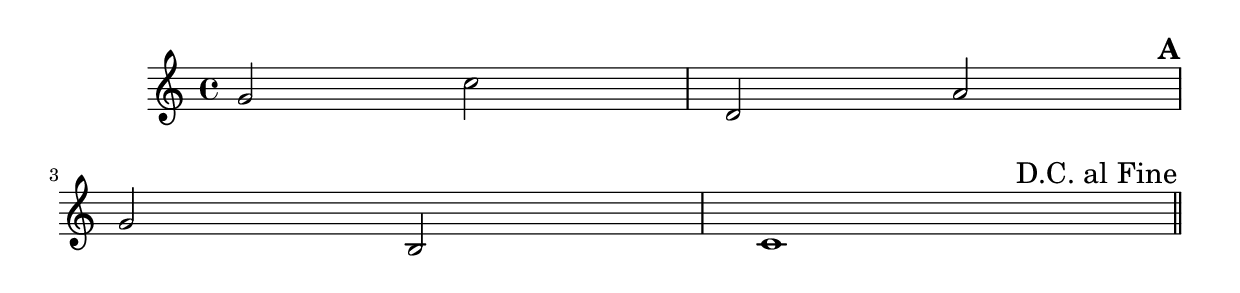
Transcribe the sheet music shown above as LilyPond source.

%% Do not edit this file; it is auto-generated from LSR http://lsr.dsi.unimi.it
%% This file is in the public domain.
\version "2.11.48"

\header {
  lsrtags = "text"

  texidoc = "
Marks can be printed at the end of the current line, instead of the
beginning of the following line. This is particularly useful when a
mark has to be added at the end of a score -- when there is no next
line.

In such cases, the right end of the mark has to be aligned with the
final bar line, as demonstrated on the second line of this example. 

"
  doctitle = "Printing marks at the end of a line or a score"
} % begin verbatim
\relative c'' {  
  \override Score.RehearsalMark  #'break-visibility = #begin-of-line-invisible
  g2 c
  d,2 a'
  \mark \default
  \break
  
  \override Score.RehearsalMark #'self-alignment-X = #RIGHT
  g2 b,
  c1 \bar "||"
  \mark "D.C. al Fine"
}
